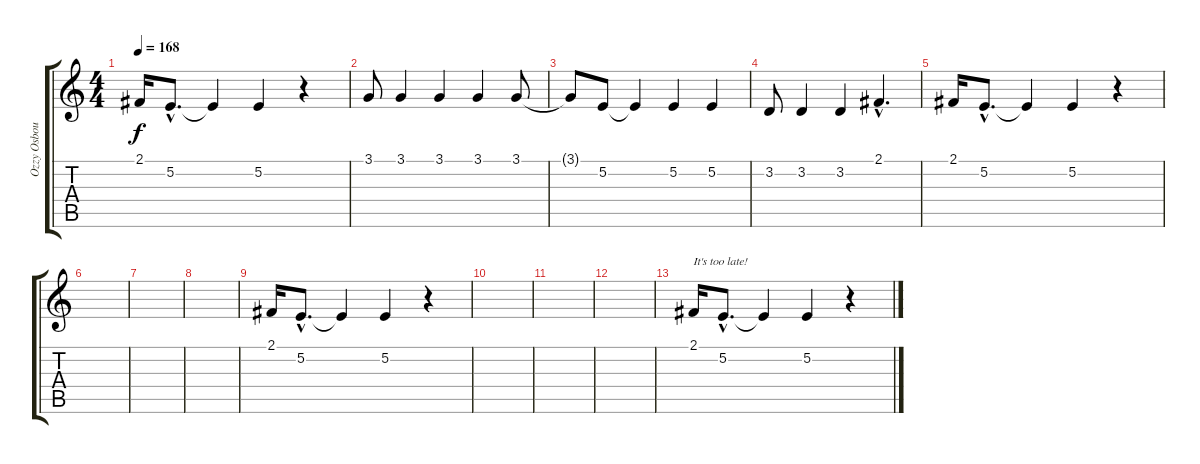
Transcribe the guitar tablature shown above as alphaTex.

\track ("Ozzy Osbourne" "Ozzy Osbou") {instrument harmonica}
\staff {score tabs}
\tuning (E4 B3 G3 D3 A2 E2) {hide}
\ts (4 4)
\tempo 168
\clef g2
\ks c
2.1.16{dy f} 5.2{hac}.8{d} 5.2{t}.4 5.2.4 r.4 |
3.1.8 3.1.4 3.1.4 3.1.4 3.1.8 |
3.1{t}.8 5.2.8 5.2{t}.4 5.2.4 5.2.4 |
3.2.8 3.2.4 3.2.4 2.1{hac}.4{d} |
2.1.16 5.2{hac}.8{d} 5.2{t}.4 5.2.4 r.4 |
|
|
|
2.1.16 5.2{hac}.8{d} 5.2{t}.4 5.2.4 r.4 |
|
|
|
2.1.16{txt "It's too late!"} 5.2{hac}.8{d} 5.2{t}.4 5.2.4 r.4
